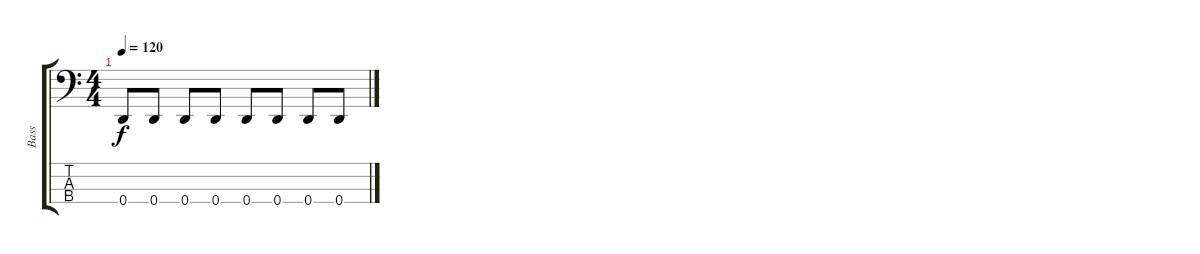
\track ("Bass" "Bass") {instrument electricbassfinger}
\staff {score tabs}
\tuning (F2 C2 G1 D1) {hide}
\ts (4 4)
\tempo 120
\clef f4
\ks c
0.4.8{dy f} 0.4.8 0.4.8 0.4.8 0.4.8 0.4.8 0.4.8 0.4.8
